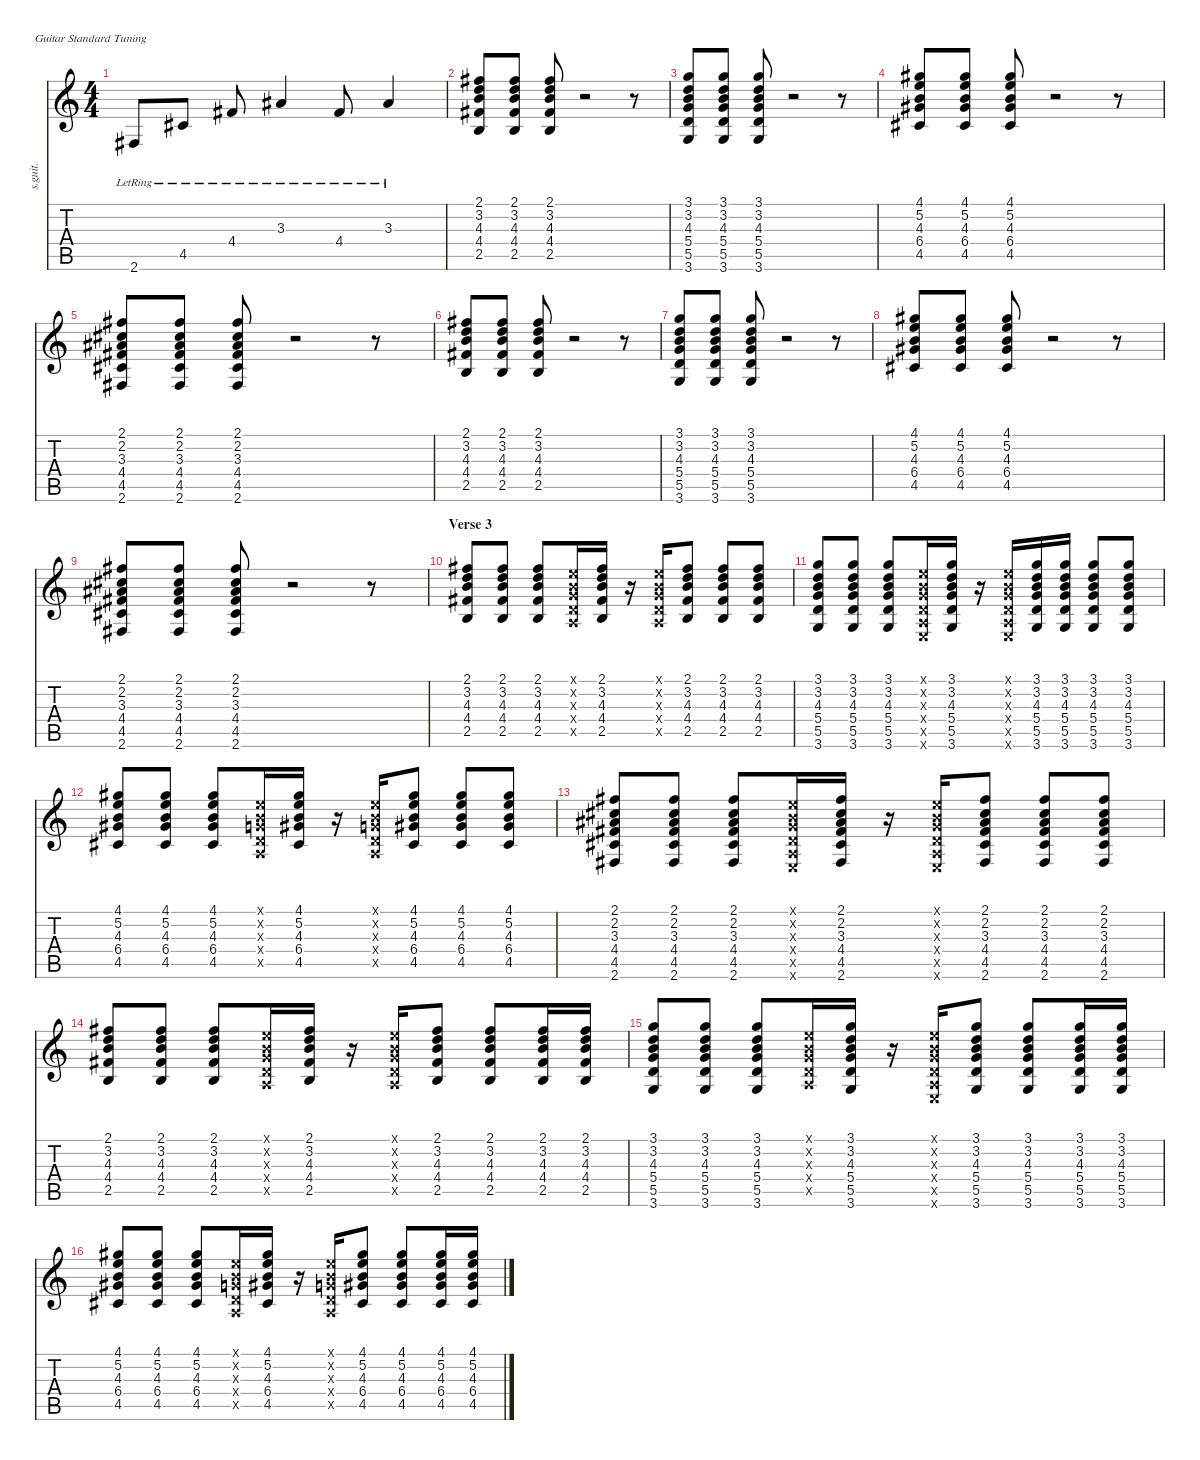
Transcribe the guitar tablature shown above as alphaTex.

\defaultSystemsLayout 4
\hideDynamics
\bracketExtendMode nobrackets
\track ("Thomas Raggi (Guitar - Right)" "s.guit.") {instrument overdrivenguitar}
\staff {score tabs}
\tuning (E4 B3 G3 D3 A2 E2)
\ts (4 4)
\tempo (134 hide)
\clef g2
\ks c
2.6{lr acc #}.8{lyrics (0 "") lyrics (1 "") lyrics (2 "") lyrics (3 "") lyrics (4 "") dy mf} 4.5{lr acc #}.8{lyrics (0 "") lyrics (1 "") lyrics (2 "") lyrics (3 "") lyrics (4 "")} 4.4{lr acc #}.8{lyrics (0 "") lyrics (1 "") lyrics (2 "") lyrics (3 "") lyrics (4 "")} 3.3{lr acc #}.4{lyrics (0 "") lyrics (1 "") lyrics (2 "") lyrics (3 "") lyrics (4 "")} 4.4{lr acc #}.8{lyrics (0 "") lyrics (1 "") lyrics (2 "") lyrics (3 "") lyrics (4 "")} 3.3{lr acc #}.4{lyrics (0 "") lyrics (1 "") lyrics (2 "") lyrics (3 "") lyrics (4 "")} |
(2.1{acc #} 3.2 4.3 4.4{acc #} 2.5).8{lyrics (0 "") lyrics (1 "") lyrics (2 "") lyrics (3 "") lyrics (4 "") dy ff} (2.1{acc #} 3.2 4.3 4.4{acc #} 2.5).8{lyrics (0 "") lyrics (1 "") lyrics (2 "") lyrics (3 "") lyrics (4 "")} (2.1{acc #} 3.2 4.3 4.4{acc #} 2.5).8{lyrics (0 "") lyrics (1 "") lyrics (2 "") lyrics (3 "") lyrics (4 "")} r.2 r.8 |
(3.1 3.2 4.3 5.4 5.5 3.6).8{lyrics (0 "") lyrics (1 "") lyrics (2 "") lyrics (3 "") lyrics (4 "")} (3.1 3.2 4.3 5.4 5.5 3.6).8{lyrics (0 "") lyrics (1 "") lyrics (2 "") lyrics (3 "") lyrics (4 "")} (3.1 3.2 4.3 5.4 5.5 3.6).8{lyrics (0 "") lyrics (1 "") lyrics (2 "") lyrics (3 "") lyrics (4 "")} r.2 r.8 |
(4.1{acc #} 5.2 4.3 6.4{acc #} 4.5{acc #}).8{lyrics (0 "") lyrics (1 "") lyrics (2 "") lyrics (3 "") lyrics (4 "")} (4.1{acc #} 5.2 4.3 6.4{acc #} 4.5{acc #}).8{lyrics (0 "") lyrics (1 "") lyrics (2 "") lyrics (3 "") lyrics (4 "")} (4.1{acc #} 5.2 4.3 6.4{acc #} 4.5{acc #}).8{lyrics (0 "") lyrics (1 "") lyrics (2 "") lyrics (3 "") lyrics (4 "")} r.2 r.8 |
(2.1{acc #} 2.2{acc #} 3.3{acc #} 4.4{acc #} 4.5{acc #} 2.6{acc #}).8{lyrics (0 "") lyrics (1 "") lyrics (2 "") lyrics (3 "") lyrics (4 "")} (2.1{acc #} 2.2{acc #} 3.3{acc #} 4.4{acc #} 4.5{acc #} 2.6{acc #}).8{lyrics (0 "") lyrics (1 "") lyrics (2 "") lyrics (3 "") lyrics (4 "")} (2.1{acc #} 2.2{acc #} 3.3{acc #} 4.4{acc #} 4.5{acc #} 2.6{acc #}).8{lyrics (0 "") lyrics (1 "") lyrics (2 "") lyrics (3 "") lyrics (4 "")} r.2 r.8 |
(2.1{acc #} 3.2 4.3 4.4{acc #} 2.5).8{lyrics (0 "") lyrics (1 "") lyrics (2 "") lyrics (3 "") lyrics (4 "")} (2.1{acc #} 3.2 4.3 4.4{acc #} 2.5).8{lyrics (0 "") lyrics (1 "") lyrics (2 "") lyrics (3 "") lyrics (4 "")} (2.1{acc #} 3.2 4.3 4.4{acc #} 2.5).8{lyrics (0 "") lyrics (1 "") lyrics (2 "") lyrics (3 "") lyrics (4 "")} r.2 r.8 |
(3.1 3.2 4.3 5.4 5.5 3.6).8{lyrics (0 "") lyrics (1 "") lyrics (2 "") lyrics (3 "") lyrics (4 "")} (3.1 3.2 4.3 5.4 5.5 3.6).8{lyrics (0 "") lyrics (1 "") lyrics (2 "") lyrics (3 "") lyrics (4 "")} (3.1 3.2 4.3 5.4 5.5 3.6).8{lyrics (0 "") lyrics (1 "") lyrics (2 "") lyrics (3 "") lyrics (4 "")} r.2 r.8 |
(4.1{acc #} 5.2 4.3 6.4{acc #} 4.5{acc #}).8{lyrics (0 "") lyrics (1 "") lyrics (2 "") lyrics (3 "") lyrics (4 "")} (4.1{acc #} 5.2 4.3 6.4{acc #} 4.5{acc #}).8{lyrics (0 "") lyrics (1 "") lyrics (2 "") lyrics (3 "") lyrics (4 "")} (4.1{acc #} 5.2 4.3 6.4{acc #} 4.5{acc #}).8{lyrics (0 "") lyrics (1 "") lyrics (2 "") lyrics (3 "") lyrics (4 "")} r.2 r.8 |
(2.1{acc #} 2.2{acc #} 3.3{acc #} 4.4{acc #} 4.5{acc #} 2.6{acc #}).8{lyrics (0 "") lyrics (1 "") lyrics (2 "") lyrics (3 "") lyrics (4 "")} (2.1{acc #} 2.2{acc #} 3.3{acc #} 4.4{acc #} 4.5{acc #} 2.6{acc #}).8{lyrics (0 "") lyrics (1 "") lyrics (2 "") lyrics (3 "") lyrics (4 "")} (2.1{acc #} 2.2{acc #} 3.3{acc #} 4.4{acc #} 4.5{acc #} 2.6{acc #}).8{lyrics (0 "") lyrics (1 "") lyrics (2 "") lyrics (3 "") lyrics (4 "")} r.2 r.8 |
\section ("" "Verse 3")
(2.1{acc #} 3.2 4.3 4.4{acc #} 2.5).8{lyrics (0 "") lyrics (1 "") lyrics (2 "") lyrics (3 "") lyrics (4 "")} (2.1{acc #} 3.2 4.3 4.4{acc #} 2.5).8{lyrics (0 "") lyrics (1 "") lyrics (2 "") lyrics (3 "") lyrics (4 "")} (2.1{acc #} 3.2 4.3 4.4{acc #} 2.5).8{lyrics (0 "") lyrics (1 "") lyrics (2 "") lyrics (3 "") lyrics (4 "")} (0.1{x} 0.2{x} 0.3{x} 0.4{x} 0.5{x}).16{lyrics (0 "") lyrics (1 "") lyrics (2 "") lyrics (3 "") lyrics (4 "")} (2.1{acc #} 3.2 4.3 4.4{acc #} 2.5).16{lyrics (0 "") lyrics (1 "") lyrics (2 "") lyrics (3 "") lyrics (4 "")} r.16 (0.1{x} 0.2{x} 0.3{x} 0.4{x} 0.5{x}).16{lyrics (0 "") lyrics (1 "") lyrics (2 "") lyrics (3 "") lyrics (4 "")} (2.1{acc #} 3.2 4.3 4.4{acc #} 2.5).8{lyrics (0 "") lyrics (1 "") lyrics (2 "") lyrics (3 "") lyrics (4 "")} (2.1{acc #} 3.2 4.3 4.4{acc #} 2.5).8{lyrics (0 "") lyrics (1 "") lyrics (2 "") lyrics (3 "") lyrics (4 "")} (2.1{acc #} 3.2 4.3 4.4{acc #} 2.5).8{lyrics (0 "") lyrics (1 "") lyrics (2 "") lyrics (3 "") lyrics (4 "")} |
(3.1 3.2 4.3 5.4 5.5 3.6).8{lyrics (0 "") lyrics (1 "") lyrics (2 "") lyrics (3 "") lyrics (4 "")} (3.1 3.2 4.3 5.4 5.5 3.6).8{lyrics (0 "") lyrics (1 "") lyrics (2 "") lyrics (3 "") lyrics (4 "")} (3.1 3.2 4.3 5.4 5.5 3.6).8{lyrics (0 "") lyrics (1 "") lyrics (2 "") lyrics (3 "") lyrics (4 "")} (0.1{x} 0.2{x} 0.3{x} 0.4{x} 0.5{x} 0.6{x}).16{lyrics (0 "") lyrics (1 "") lyrics (2 "") lyrics (3 "") lyrics (4 "")} (3.1 3.2 4.3 5.4 5.5 3.6).16{lyrics (0 "") lyrics (1 "") lyrics (2 "") lyrics (3 "") lyrics (4 "")} r.16 (0.1{x} 0.2{x} 0.3{x} 0.4{x} 0.5{x} 0.6{x}).16{lyrics (0 "") lyrics (1 "") lyrics (2 "") lyrics (3 "") lyrics (4 "")} (3.1 3.2 4.3 5.4 5.5 3.6).16{lyrics (0 "") lyrics (1 "") lyrics (2 "") lyrics (3 "") lyrics (4 "")} (3.1 3.2 4.3 5.4 5.5 3.6).16{lyrics (0 "") lyrics (1 "") lyrics (2 "") lyrics (3 "") lyrics (4 "")} (3.1 3.2 4.3 5.4 5.5 3.6).8{lyrics (0 "") lyrics (1 "") lyrics (2 "") lyrics (3 "") lyrics (4 "")} (3.1 3.2 4.3 5.4 5.5 3.6).8{lyrics (0 "") lyrics (1 "") lyrics (2 "") lyrics (3 "") lyrics (4 "")} |
(4.1{acc #} 5.2 4.3 6.4{acc #} 4.5{acc #}).8{lyrics (0 "") lyrics (1 "") lyrics (2 "") lyrics (3 "") lyrics (4 "")} (4.1{acc #} 5.2 4.3 6.4{acc #} 4.5{acc #}).8{lyrics (0 "") lyrics (1 "") lyrics (2 "") lyrics (3 "") lyrics (4 "")} (4.1{acc #} 5.2 4.3 6.4{acc #} 4.5{acc #}).8{lyrics (0 "") lyrics (1 "") lyrics (2 "") lyrics (3 "") lyrics (4 "")} (0.1{x} 0.2{x} 0.3{x} 0.4{x} 0.5{x}).16{lyrics (0 "") lyrics (1 "") lyrics (2 "") lyrics (3 "") lyrics (4 "")} (4.1{acc #} 5.2 4.3 6.4{acc #} 4.5{acc #}).16{lyrics (0 "") lyrics (1 "") lyrics (2 "") lyrics (3 "") lyrics (4 "")} r.16 (0.1{x} 0.2{x} 0.3{x} 0.4{x} 0.5{x}).16{lyrics (0 "") lyrics (1 "") lyrics (2 "") lyrics (3 "") lyrics (4 "")} (4.1{acc #} 5.2 4.3 6.4{acc #} 4.5{acc #}).8{lyrics (0 "") lyrics (1 "") lyrics (2 "") lyrics (3 "") lyrics (4 "")} (4.1{acc #} 5.2 4.3 6.4{acc #} 4.5{acc #}).8{lyrics (0 "") lyrics (1 "") lyrics (2 "") lyrics (3 "") lyrics (4 "")} (4.1{acc #} 5.2 4.3 6.4{acc #} 4.5{acc #}).8{lyrics (0 "") lyrics (1 "") lyrics (2 "") lyrics (3 "") lyrics (4 "")} |
(2.1{acc #} 2.2{acc #} 3.3{acc #} 4.4{acc #} 4.5{acc #} 2.6{acc #}).8{lyrics (0 "") lyrics (1 "") lyrics (2 "") lyrics (3 "") lyrics (4 "")} (2.1{acc #} 2.2{acc #} 3.3{acc #} 4.4{acc #} 4.5{acc #} 2.6{acc #}).8{lyrics (0 "") lyrics (1 "") lyrics (2 "") lyrics (3 "") lyrics (4 "")} (2.1{acc #} 2.2{acc #} 3.3{acc #} 4.4{acc #} 4.5{acc #} 2.6{acc #}).8{lyrics (0 "") lyrics (1 "") lyrics (2 "") lyrics (3 "") lyrics (4 "")} (0.1{x} 0.2{x} 0.3{x} 0.4{x} 0.5{x} 0.6{x}).16{lyrics (0 "") lyrics (1 "") lyrics (2 "") lyrics (3 "") lyrics (4 "")} (2.1{acc #} 2.2{acc #} 3.3{acc #} 4.4{acc #} 4.5{acc #} 2.6{acc #}).16{lyrics (0 "") lyrics (1 "") lyrics (2 "") lyrics (3 "") lyrics (4 "")} r.16 (0.1{x} 0.2{x} 0.3{x} 0.4{x} 0.5{x} 0.6{x}).16{lyrics (0 "") lyrics (1 "") lyrics (2 "") lyrics (3 "") lyrics (4 "")} (2.1{acc #} 2.2{acc #} 3.3{acc #} 4.4{acc #} 4.5{acc #} 2.6{acc #}).8{lyrics (0 "") lyrics (1 "") lyrics (2 "") lyrics (3 "") lyrics (4 "")} (2.1{acc #} 2.2{acc #} 3.3{acc #} 4.4{acc #} 4.5{acc #} 2.6{acc #}).8{lyrics (0 "") lyrics (1 "") lyrics (2 "") lyrics (3 "") lyrics (4 "")} (2.1{acc #} 2.2{acc #} 3.3{acc #} 4.4{acc #} 4.5{acc #} 2.6{acc #}).8{lyrics (0 "") lyrics (1 "") lyrics (2 "") lyrics (3 "") lyrics (4 "")} |
(2.1{acc #} 3.2 4.3 4.4{acc #} 2.5).8{lyrics (0 "") lyrics (1 "") lyrics (2 "") lyrics (3 "") lyrics (4 "")} (2.1{acc #} 3.2 4.3 4.4{acc #} 2.5).8{lyrics (0 "") lyrics (1 "") lyrics (2 "") lyrics (3 "") lyrics (4 "")} (2.1{acc #} 3.2 4.3 4.4{acc #} 2.5).8{lyrics (0 "") lyrics (1 "") lyrics (2 "") lyrics (3 "") lyrics (4 "")} (0.1{x} 0.2{x} 0.3{x} 0.4{x} 0.5{x}).16{lyrics (0 "") lyrics (1 "") lyrics (2 "") lyrics (3 "") lyrics (4 "")} (2.1{acc #} 3.2 4.3 4.4{acc #} 2.5).16{lyrics (0 "") lyrics (1 "") lyrics (2 "") lyrics (3 "") lyrics (4 "")} r.16 (0.1{x} 0.2{x} 0.3{x} 0.4{x} 0.5{x}).16{lyrics (0 "") lyrics (1 "") lyrics (2 "") lyrics (3 "") lyrics (4 "")} (2.1{acc #} 3.2 4.3 4.4{acc #} 2.5).8{lyrics (0 "") lyrics (1 "") lyrics (2 "") lyrics (3 "") lyrics (4 "")} (2.1{acc #} 3.2 4.3 4.4{acc #} 2.5).8{lyrics (0 "") lyrics (1 "") lyrics (2 "") lyrics (3 "") lyrics (4 "")} (2.1{acc #} 3.2 4.3 4.4{acc #} 2.5).16{lyrics (0 "") lyrics (1 "") lyrics (2 "") lyrics (3 "") lyrics (4 "")} (2.1{acc #} 3.2 4.3 4.4{acc #} 2.5).16{lyrics (0 "") lyrics (1 "") lyrics (2 "") lyrics (3 "") lyrics (4 "")} |
(3.1 3.2 4.3 5.4 5.5 3.6).8{lyrics (0 "") lyrics (1 "") lyrics (2 "") lyrics (3 "") lyrics (4 "")} (3.1 3.2 4.3 5.4 5.5 3.6).8{lyrics (0 "") lyrics (1 "") lyrics (2 "") lyrics (3 "") lyrics (4 "")} (3.1 3.2 4.3 5.4 5.5 3.6).8{lyrics (0 "") lyrics (1 "") lyrics (2 "") lyrics (3 "") lyrics (4 "")} (0.1{x} 0.2{x} 0.3{x} 0.4{x} 0.5{x}).16{lyrics (0 "") lyrics (1 "") lyrics (2 "") lyrics (3 "") lyrics (4 "")} (3.1 3.2 4.3 5.4 5.5 3.6).16{lyrics (0 "") lyrics (1 "") lyrics (2 "") lyrics (3 "") lyrics (4 "")} r.16 (0.1{x} 0.2{x} 0.3{x} 0.4{x} 0.5{x} 0.6{x}).16{lyrics (0 "") lyrics (1 "") lyrics (2 "") lyrics (3 "") lyrics (4 "")} (3.1 3.2 4.3 5.4 5.5 3.6).8{lyrics (0 "") lyrics (1 "") lyrics (2 "") lyrics (3 "") lyrics (4 "")} (3.1 3.2 4.3 5.4 5.5 3.6).8{lyrics (0 "") lyrics (1 "") lyrics (2 "") lyrics (3 "") lyrics (4 "")} (3.1 3.2 4.3 5.4 5.5 3.6).16{lyrics (0 "") lyrics (1 "") lyrics (2 "") lyrics (3 "") lyrics (4 "")} (3.1 3.2 4.3 5.4 5.5 3.6).16{lyrics (0 "") lyrics (1 "") lyrics (2 "") lyrics (3 "") lyrics (4 "")} |
(4.1{acc #} 5.2 4.3 6.4{acc #} 4.5{acc #}).8{lyrics (0 "") lyrics (1 "") lyrics (2 "") lyrics (3 "") lyrics (4 "")} (4.1{acc #} 5.2 4.3 6.4{acc #} 4.5{acc #}).8{lyrics (0 "") lyrics (1 "") lyrics (2 "") lyrics (3 "") lyrics (4 "")} (4.1{acc #} 5.2 4.3 6.4{acc #} 4.5{acc #}).8{lyrics (0 "") lyrics (1 "") lyrics (2 "") lyrics (3 "") lyrics (4 "")} (0.1{x} 0.2{x} 0.3{x} 0.4{x} 0.5{x}).16{lyrics (0 "") lyrics (1 "") lyrics (2 "") lyrics (3 "") lyrics (4 "")} (4.1{acc #} 5.2 4.3 6.4{acc #} 4.5{acc #}).16{lyrics (0 "") lyrics (1 "") lyrics (2 "") lyrics (3 "") lyrics (4 "")} r.16 (0.1{x} 0.2{x} 0.3{x} 0.4{x} 0.5{x}).16{lyrics (0 "") lyrics (1 "") lyrics (2 "") lyrics (3 "") lyrics (4 "")} (4.1{acc #} 5.2 4.3 6.4{acc #} 4.5{acc #}).8{lyrics (0 "") lyrics (1 "") lyrics (2 "") lyrics (3 "") lyrics (4 "")} (4.1{acc #} 5.2 4.3 6.4{acc #} 4.5{acc #}).8{lyrics (0 "") lyrics (1 "") lyrics (2 "") lyrics (3 "") lyrics (4 "")} (4.1{acc #} 5.2 4.3 6.4{acc #} 4.5{acc #}).16{lyrics (0 "") lyrics (1 "") lyrics (2 "") lyrics (3 "") lyrics (4 "")} (4.1{acc #} 5.2 4.3 6.4{acc #} 4.5{acc #}).16{lyrics (0 "") lyrics (1 "") lyrics (2 "") lyrics (3 "") lyrics (4 "")}
